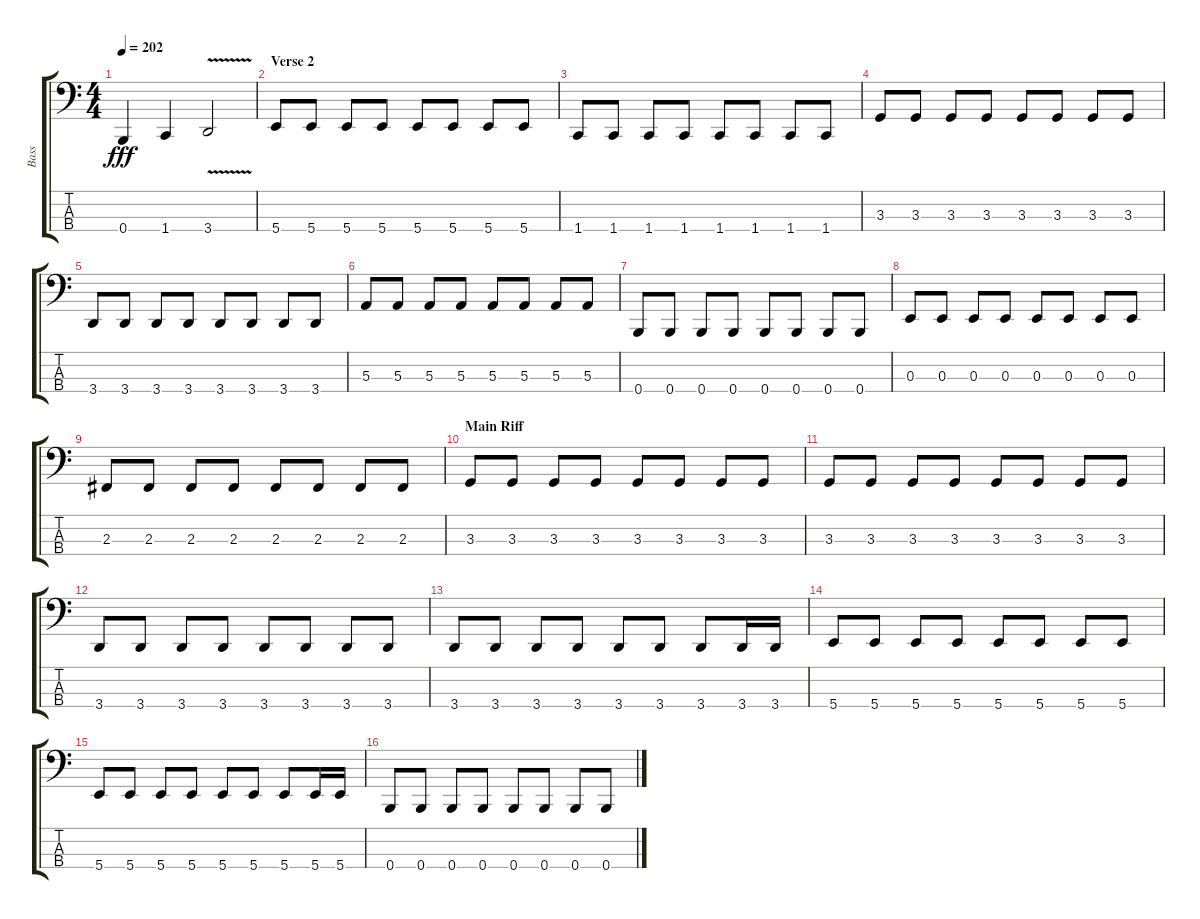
\track ("Bass" "Bass") {instrument electricbassfinger}
\staff {score tabs}
\tuning (D2 A1 E1 B0) {hide}
\ts (4 4)
\tempo 202
\clef f4
\ks c
0.4.4{dy fff} 1.4.4 3.4{v}.2 |
\section ("" "Verse 2")
5.4.8 5.4.8 5.4.8 5.4.8 5.4.8 5.4.8 5.4.8 5.4.8 |
1.4.8 1.4.8 1.4.8 1.4.8 1.4.8 1.4.8 1.4.8 1.4.8 |
3.3.8 3.3.8 3.3.8 3.3.8 3.3.8 3.3.8 3.3.8 3.3.8 |
3.4.8 3.4.8 3.4.8 3.4.8 3.4.8 3.4.8 3.4.8 3.4.8 |
5.3.8 5.3.8 5.3.8 5.3.8 5.3.8 5.3.8 5.3.8 5.3.8 |
0.4.8 0.4.8 0.4.8 0.4.8 0.4.8 0.4.8 0.4.8 0.4.8 |
0.3.8 0.3.8 0.3.8 0.3.8 0.3.8 0.3.8 0.3.8 0.3.8 |
2.3.8 2.3.8 2.3.8 2.3.8 2.3.8 2.3.8 2.3.8 2.3.8 |
\section ("" "Main Riff")
3.3.8 3.3.8 3.3.8 3.3.8 3.3.8 3.3.8 3.3.8 3.3.8 |
3.3.8 3.3.8 3.3.8 3.3.8 3.3.8 3.3.8 3.3.8 3.3.8 |
3.4.8 3.4.8 3.4.8 3.4.8 3.4.8 3.4.8 3.4.8 3.4.8 |
3.4.8 3.4.8 3.4.8 3.4.8 3.4.8 3.4.8 3.4.8 3.4.16 3.4.16 |
5.4.8 5.4.8 5.4.8 5.4.8 5.4.8 5.4.8 5.4.8 5.4.8 |
5.4.8 5.4.8 5.4.8 5.4.8 5.4.8 5.4.8 5.4.8 5.4.16 5.4.16 |
0.4.8 0.4.8 0.4.8 0.4.8 0.4.8 0.4.8 0.4.8 0.4.8
